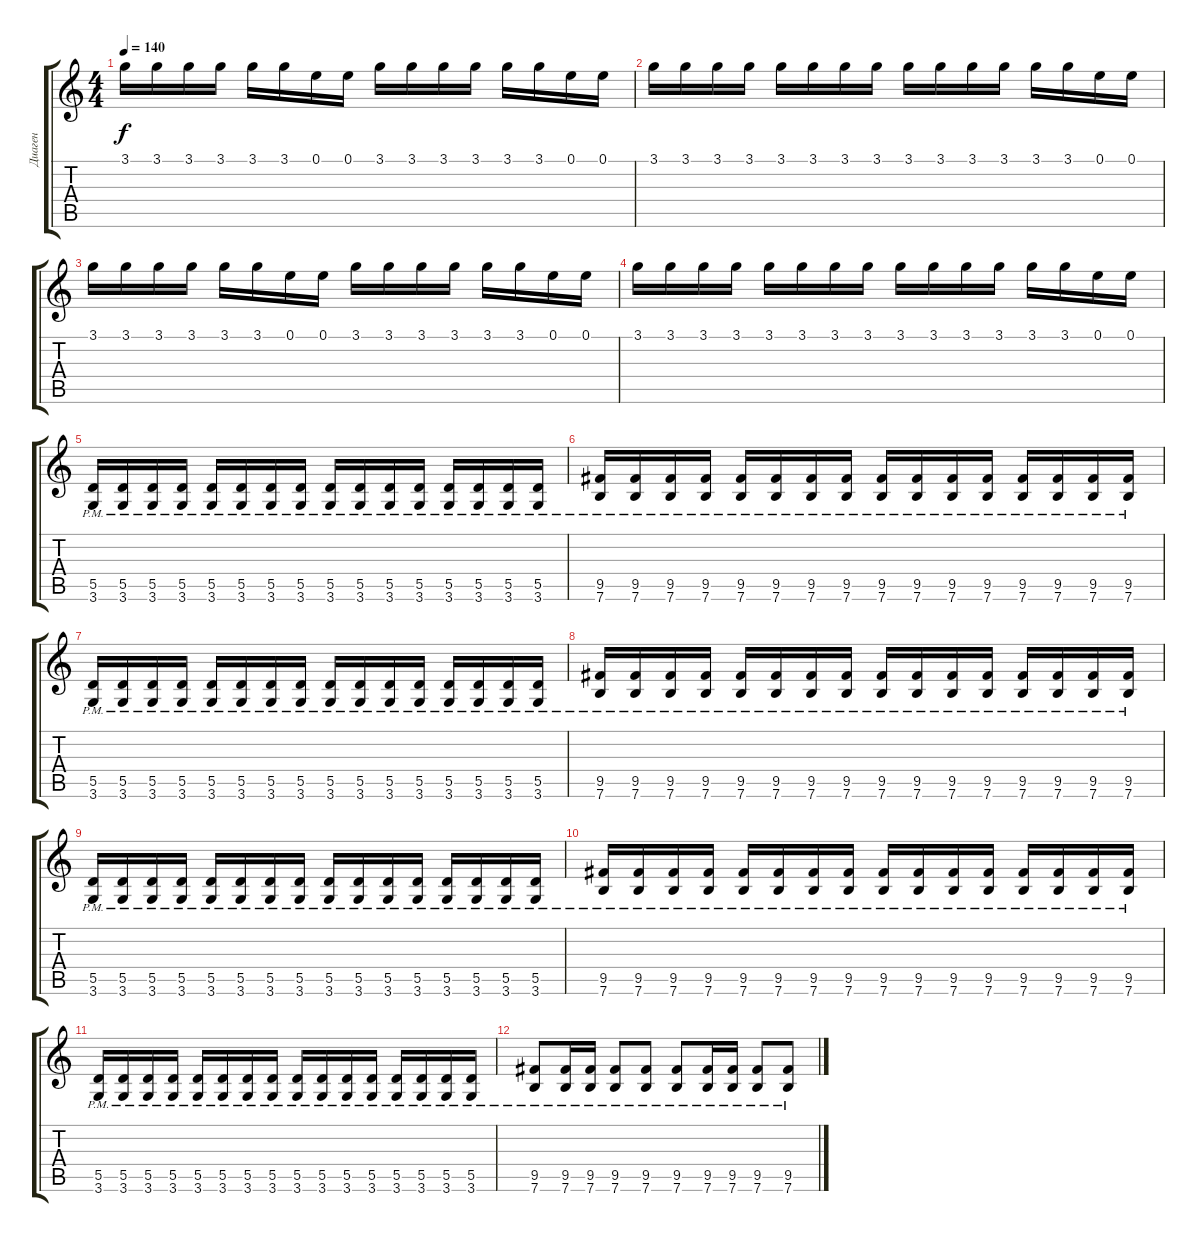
\track ("Диаген" "Диаген") {instrument overdrivenguitar}
\staff {score tabs}
\tuning (E4 B3 G3 D3 A2 E2) {hide}
\ts (4 4)
\tempo 140
\clef g2
\ks c
3.1.16{dy f} 3.1.16 3.1.16 3.1.16 3.1.16 3.1.16 0.1.16 0.1.16 3.1.16 3.1.16 3.1.16 3.1.16 3.1.16 3.1.16 0.1.16 0.1.16 |
3.1.16 3.1.16 3.1.16 3.1.16 3.1.16 3.1.16 3.1.16 3.1.16 3.1.16 3.1.16 3.1.16 3.1.16 3.1.16 3.1.16 0.1.16 0.1.16 |
3.1.16 3.1.16 3.1.16 3.1.16 3.1.16 3.1.16 0.1.16 0.1.16 3.1.16 3.1.16 3.1.16 3.1.16 3.1.16 3.1.16 0.1.16 0.1.16 |
3.1.16 3.1.16 3.1.16 3.1.16 3.1.16 3.1.16 3.1.16 3.1.16 3.1.16 3.1.16 3.1.16 3.1.16 3.1.16 3.1.16 0.1.16 0.1.16 |
(5.5{pm} 3.6{pm}).16 (5.5{pm} 3.6{pm}).16 (5.5{pm} 3.6{pm}).16 (5.5{pm} 3.6{pm}).16 (5.5{pm} 3.6{pm}).16 (5.5{pm} 3.6{pm}).16 (5.5{pm} 3.6{pm}).16 (5.5{pm} 3.6{pm}).16 (5.5{pm} 3.6{pm}).16 (5.5{pm} 3.6{pm}).16 (5.5{pm} 3.6{pm}).16 (5.5{pm} 3.6{pm}).16 (5.5{pm} 3.6{pm}).16 (5.5{pm} 3.6{pm}).16 (5.5{pm} 3.6{pm}).16 (5.5{pm} 3.6{pm}).16 |
(9.5{pm} 7.6{pm}).16 (9.5{pm} 7.6{pm}).16 (9.5{pm} 7.6{pm}).16 (9.5{pm} 7.6{pm}).16 (9.5{pm} 7.6{pm}).16 (9.5{pm} 7.6{pm}).16 (9.5{pm} 7.6{pm}).16 (9.5{pm} 7.6{pm}).16 (9.5{pm} 7.6{pm}).16 (9.5{pm} 7.6{pm}).16 (9.5{pm} 7.6{pm}).16 (9.5{pm} 7.6{pm}).16 (9.5{pm} 7.6{pm}).16 (9.5{pm} 7.6{pm}).16 (9.5{pm} 7.6{pm}).16 (9.5{pm} 7.6{pm}).16 |
(5.5{pm} 3.6{pm}).16 (5.5{pm} 3.6{pm}).16 (5.5{pm} 3.6{pm}).16 (5.5{pm} 3.6{pm}).16 (5.5{pm} 3.6{pm}).16 (5.5{pm} 3.6{pm}).16 (5.5{pm} 3.6{pm}).16 (5.5{pm} 3.6{pm}).16 (5.5{pm} 3.6{pm}).16 (5.5{pm} 3.6{pm}).16 (5.5{pm} 3.6{pm}).16 (5.5{pm} 3.6{pm}).16 (5.5{pm} 3.6{pm}).16 (5.5{pm} 3.6{pm}).16 (5.5{pm} 3.6{pm}).16 (5.5{pm} 3.6{pm}).16 |
(9.5{pm} 7.6{pm}).16 (9.5{pm} 7.6{pm}).16 (9.5{pm} 7.6{pm}).16 (9.5{pm} 7.6{pm}).16 (9.5{pm} 7.6{pm}).16 (9.5{pm} 7.6{pm}).16 (9.5{pm} 7.6{pm}).16 (9.5{pm} 7.6{pm}).16 (9.5{pm} 7.6{pm}).16 (9.5{pm} 7.6{pm}).16 (9.5{pm} 7.6{pm}).16 (9.5{pm} 7.6{pm}).16 (9.5{pm} 7.6{pm}).16 (9.5{pm} 7.6{pm}).16 (9.5{pm} 7.6{pm}).16 (9.5{pm} 7.6{pm}).16 |
(5.5{pm} 3.6{pm}).16 (5.5{pm} 3.6{pm}).16 (5.5{pm} 3.6{pm}).16 (5.5{pm} 3.6{pm}).16 (5.5{pm} 3.6{pm}).16 (5.5{pm} 3.6{pm}).16 (5.5{pm} 3.6{pm}).16 (5.5{pm} 3.6{pm}).16 (5.5{pm} 3.6{pm}).16 (5.5{pm} 3.6{pm}).16 (5.5{pm} 3.6{pm}).16 (5.5{pm} 3.6{pm}).16 (5.5{pm} 3.6{pm}).16 (5.5{pm} 3.6{pm}).16 (5.5{pm} 3.6{pm}).16 (5.5{pm} 3.6{pm}).16 |
(9.5{pm} 7.6{pm}).16 (9.5{pm} 7.6{pm}).16 (9.5{pm} 7.6{pm}).16 (9.5{pm} 7.6{pm}).16 (9.5{pm} 7.6{pm}).16 (9.5{pm} 7.6{pm}).16 (9.5{pm} 7.6{pm}).16 (9.5{pm} 7.6{pm}).16 (9.5{pm} 7.6{pm}).16 (9.5{pm} 7.6{pm}).16 (9.5{pm} 7.6{pm}).16 (9.5{pm} 7.6{pm}).16 (9.5{pm} 7.6{pm}).16 (9.5{pm} 7.6{pm}).16 (9.5{pm} 7.6{pm}).16 (9.5{pm} 7.6{pm}).16 |
(5.5{pm} 3.6{pm}).16 (5.5{pm} 3.6{pm}).16 (5.5{pm} 3.6{pm}).16 (5.5{pm} 3.6{pm}).16 (5.5{pm} 3.6{pm}).16 (5.5{pm} 3.6{pm}).16 (5.5{pm} 3.6{pm}).16 (5.5{pm} 3.6{pm}).16 (5.5{pm} 3.6{pm}).16 (5.5{pm} 3.6{pm}).16 (5.5{pm} 3.6{pm}).16 (5.5{pm} 3.6{pm}).16 (5.5{pm} 3.6{pm}).16 (5.5{pm} 3.6{pm}).16 (5.5{pm} 3.6{pm}).16 (5.5{pm} 3.6{pm}).16 |
(9.5{pm} 7.6{pm}).8 (9.5{pm} 7.6{pm}).16 (9.5{pm} 7.6{pm}).16 (9.5{pm} 7.6{pm}).8 (9.5{pm} 7.6{pm}).8 (9.5{pm} 7.6{pm}).8 (9.5{pm} 7.6{pm}).16 (9.5{pm} 7.6{pm}).16 (9.5{pm} 7.6{pm}).8 (9.5{pm} 7.6{pm}).8
